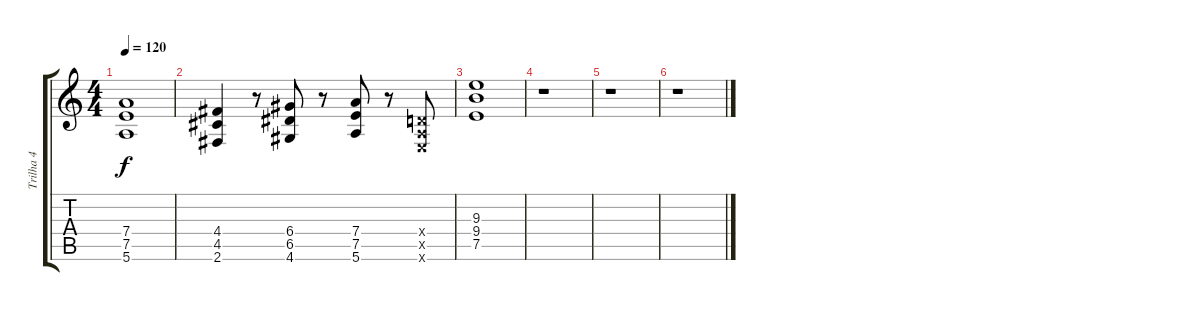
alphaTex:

\track ("Trilha 4" "Trilha 4") {instrument overdrivenguitar}
\staff {score tabs}
\tuning (E4 B3 G3 D3 A2 E2) {hide}
\ts (4 4)
\tempo 120
\clef g2
\ks c
(7.4 7.5 5.6).1{dy f} |
(4.4 4.5 2.6).4 r.8 (6.4 6.5 4.6).8 r.8 (7.4 7.5 5.6).8 r.8 (0.4{x} 0.5{x} 0.6{x}).8 |
(9.3 9.4 7.5).1 |
r.1 |
r.1 |
r.1
